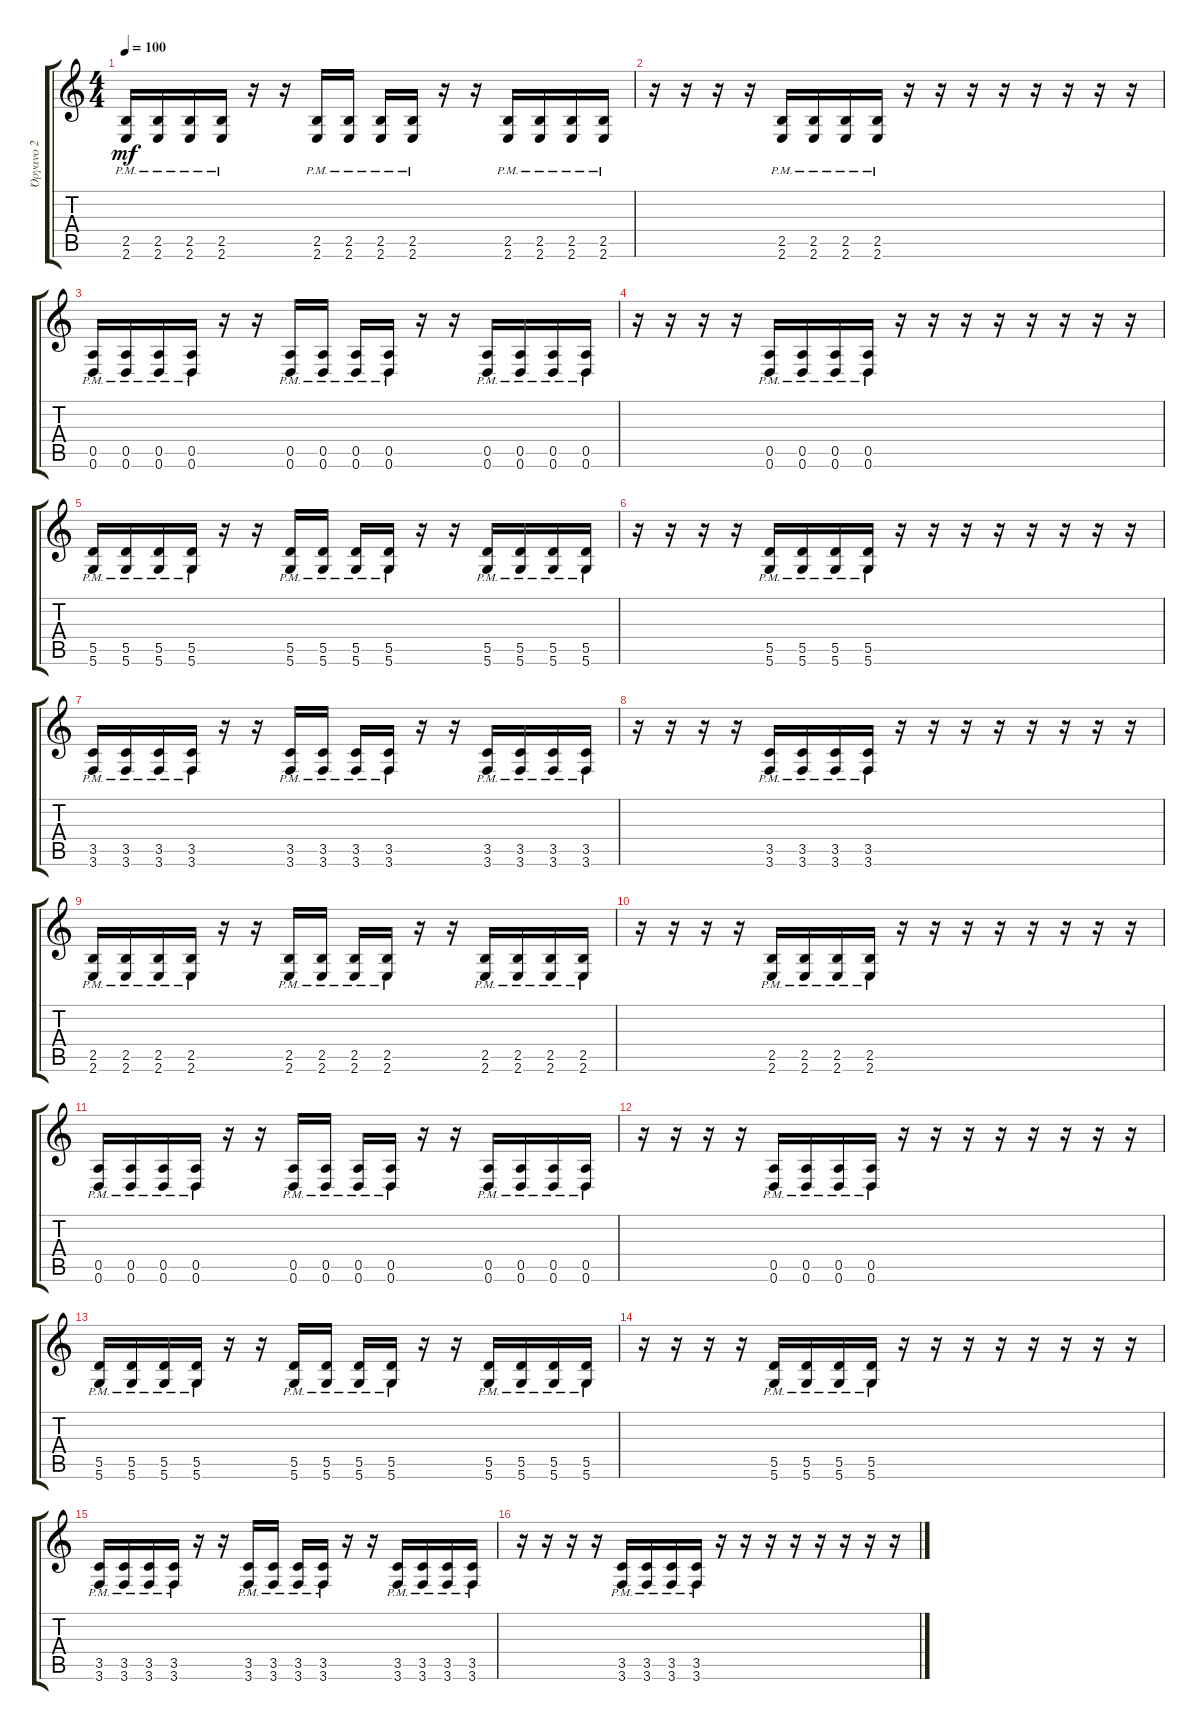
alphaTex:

\track ("Όργανο 2" "Όργανο 2") {instrument distortionguitar}
\staff {score tabs}
\tuning (E4 B3 G3 D3 A2 D2) {hide}
\ts (4 4)
\tempo 100
\clef g2
\ks c
(2.5{pm} 2.6{pm}).16{dy mf} (2.5{pm} 2.6{pm}).16 (2.5{pm} 2.6{pm}).16 (2.5{pm} 2.6{pm}).16 r.16 r.16 (2.5{pm} 2.6{pm}).16 (2.5{pm} 2.6{pm}).16 (2.5{pm} 2.6{pm}).16 (2.5{pm} 2.6{pm}).16 r.16 r.16 (2.5{pm} 2.6{pm}).16 (2.5{pm} 2.6{pm}).16 (2.5{pm} 2.6{pm}).16 (2.5{pm} 2.6{pm}).16 |
r.16 r.16 r.16 r.16 (2.5{pm} 2.6{pm}).16 (2.5{pm} 2.6{pm}).16 (2.5{pm} 2.6{pm}).16 (2.5{pm} 2.6{pm}).16 r.16 r.16 r.16 r.16 r.16 r.16 r.16 r.16 |
(0.5{pm} 0.6{pm}).16 (0.5{pm} 0.6{pm}).16 (0.5{pm} 0.6{pm}).16 (0.5{pm} 0.6{pm}).16 r.16 r.16 (0.5{pm} 0.6{pm}).16 (0.5{pm} 0.6{pm}).16 (0.5{pm} 0.6{pm}).16 (0.5{pm} 0.6{pm}).16 r.16 r.16 (0.5{pm} 0.6{pm}).16 (0.5{pm} 0.6{pm}).16 (0.5{pm} 0.6{pm}).16 (0.5{pm} 0.6{pm}).16 |
r.16 r.16 r.16 r.16 (0.5{pm} 0.6{pm}).16 (0.5{pm} 0.6{pm}).16 (0.5{pm} 0.6{pm}).16 (0.5{pm} 0.6{pm}).16 r.16 r.16 r.16 r.16 r.16 r.16 r.16 r.16 |
(5.5{pm} 5.6{pm}).16 (5.5{pm} 5.6{pm}).16 (5.5{pm} 5.6{pm}).16 (5.5{pm} 5.6{pm}).16 r.16 r.16 (5.5{pm} 5.6{pm}).16 (5.5{pm} 5.6{pm}).16 (5.5{pm} 5.6{pm}).16 (5.5{pm} 5.6{pm}).16 r.16 r.16 (5.5{pm} 5.6{pm}).16 (5.5{pm} 5.6{pm}).16 (5.5{pm} 5.6{pm}).16 (5.5{pm} 5.6{pm}).16 |
r.16 r.16 r.16 r.16 (5.5{pm} 5.6{pm}).16 (5.5{pm} 5.6{pm}).16 (5.5{pm} 5.6{pm}).16 (5.5{pm} 5.6{pm}).16 r.16 r.16 r.16 r.16 r.16 r.16 r.16 r.16 |
(3.5{pm} 3.6{pm}).16 (3.5{pm} 3.6{pm}).16 (3.5{pm} 3.6{pm}).16 (3.5{pm} 3.6{pm}).16 r.16 r.16 (3.5{pm} 3.6{pm}).16 (3.5{pm} 3.6{pm}).16 (3.5{pm} 3.6{pm}).16 (3.5{pm} 3.6{pm}).16 r.16 r.16 (3.5{pm} 3.6{pm}).16 (3.5{pm} 3.6{pm}).16 (3.5{pm} 3.6{pm}).16 (3.5{pm} 3.6{pm}).16 |
r.16 r.16 r.16 r.16 (3.5{pm} 3.6{pm}).16 (3.5{pm} 3.6{pm}).16 (3.5{pm} 3.6{pm}).16 (3.5{pm} 3.6{pm}).16 r.16 r.16 r.16 r.16 r.16 r.16 r.16 r.16 |
(2.5{pm} 2.6{pm}).16 (2.5{pm} 2.6{pm}).16 (2.5{pm} 2.6{pm}).16 (2.5{pm} 2.6{pm}).16 r.16 r.16 (2.5{pm} 2.6{pm}).16 (2.5{pm} 2.6{pm}).16 (2.5{pm} 2.6{pm}).16 (2.5{pm} 2.6{pm}).16 r.16 r.16 (2.5{pm} 2.6{pm}).16 (2.5{pm} 2.6{pm}).16 (2.5{pm} 2.6{pm}).16 (2.5{pm} 2.6{pm}).16 |
r.16 r.16 r.16 r.16 (2.5{pm} 2.6{pm}).16 (2.5{pm} 2.6{pm}).16 (2.5{pm} 2.6{pm}).16 (2.5{pm} 2.6{pm}).16 r.16 r.16 r.16 r.16 r.16 r.16 r.16 r.16 |
(0.5{pm} 0.6{pm}).16 (0.5{pm} 0.6{pm}).16 (0.5{pm} 0.6{pm}).16 (0.5{pm} 0.6{pm}).16 r.16 r.16 (0.5{pm} 0.6{pm}).16 (0.5{pm} 0.6{pm}).16 (0.5{pm} 0.6{pm}).16 (0.5{pm} 0.6{pm}).16 r.16 r.16 (0.5{pm} 0.6{pm}).16 (0.5{pm} 0.6{pm}).16 (0.5{pm} 0.6{pm}).16 (0.5{pm} 0.6{pm}).16 |
r.16 r.16 r.16 r.16 (0.5{pm} 0.6{pm}).16 (0.5{pm} 0.6{pm}).16 (0.5{pm} 0.6{pm}).16 (0.5{pm} 0.6{pm}).16 r.16 r.16 r.16 r.16 r.16 r.16 r.16 r.16 |
(5.5{pm} 5.6{pm}).16 (5.5{pm} 5.6{pm}).16 (5.5{pm} 5.6{pm}).16 (5.5{pm} 5.6{pm}).16 r.16 r.16 (5.5{pm} 5.6{pm}).16 (5.5{pm} 5.6{pm}).16 (5.5{pm} 5.6{pm}).16 (5.5{pm} 5.6{pm}).16 r.16 r.16 (5.5{pm} 5.6{pm}).16 (5.5{pm} 5.6{pm}).16 (5.5{pm} 5.6{pm}).16 (5.5{pm} 5.6{pm}).16 |
r.16 r.16 r.16 r.16 (5.5{pm} 5.6{pm}).16 (5.5{pm} 5.6{pm}).16 (5.5{pm} 5.6{pm}).16 (5.5{pm} 5.6{pm}).16 r.16 r.16 r.16 r.16 r.16 r.16 r.16 r.16 |
(3.5{pm} 3.6{pm}).16 (3.5{pm} 3.6{pm}).16 (3.5{pm} 3.6{pm}).16 (3.5{pm} 3.6{pm}).16 r.16 r.16 (3.5{pm} 3.6{pm}).16 (3.5{pm} 3.6{pm}).16 (3.5{pm} 3.6{pm}).16 (3.5{pm} 3.6{pm}).16 r.16 r.16 (3.5{pm} 3.6{pm}).16 (3.5{pm} 3.6{pm}).16 (3.5{pm} 3.6{pm}).16 (3.5{pm} 3.6{pm}).16 |
r.16 r.16 r.16 r.16 (3.5{pm} 3.6{pm}).16 (3.5{pm} 3.6{pm}).16 (3.5{pm} 3.6{pm}).16 (3.5{pm} 3.6{pm}).16 r.16 r.16 r.16 r.16 r.16 r.16 r.16 r.16
